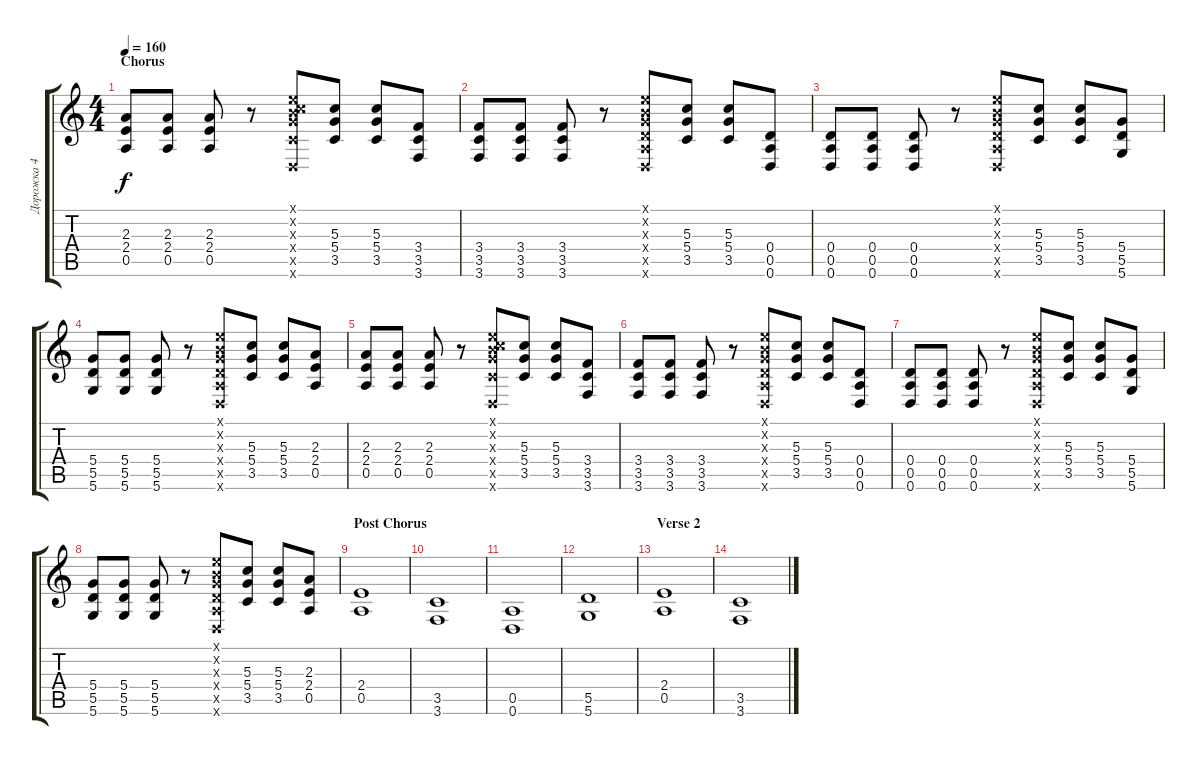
\track ("Дорожка 4" "Дорожка 4") {instrument overdrivenguitar}
\staff {score tabs}
\tuning (E4 B3 G3 D3 A2 D2) {hide}
\ts (4 4)
\section ("" "Chorus")
\tempo 160
\clef g2
\ks c
(2.3 2.4 0.5).8{dy f} (2.3 2.4 0.5).8 (2.3 2.4 0.5).8 r.8 (0.1{x} 0.2{x} 5.3{x} 5.4{x} 3.5{x} 0.6{x}).8 (5.3 5.4 3.5).8 (5.3 5.4 3.5).8 (3.4 3.5 3.6).8 |
(3.4 3.5 3.6).8 (3.4 3.5 3.6).8 (3.4 3.5 3.6).8 r.8 (0.1{x} 0.2{x} 0.3{x} 0.4{x} 0.5{x} 0.6{x}).8 (5.3 5.4 3.5).8 (5.3 5.4 3.5).8 (0.4 0.5 0.6).8 |
(0.4 0.5 0.6).8 (0.4 0.5 0.6).8 (0.4 0.5 0.6).8 r.8 (0.1{x} 0.2{x} 0.3{x} 0.4{x} 0.5{x} 0.6{x}).8 (5.3 5.4 3.5).8 (5.3 5.4 3.5).8 (5.4 5.5 5.6).8 |
(5.4 5.5 5.6).8 (5.4 5.5 5.6).8 (5.4 5.5 5.6).8 r.8 (0.1{x} 0.2{x} 0.3{x} 0.4{x} 0.5{x} 0.6{x}).8 (5.3 5.4 3.5).8 (5.3 5.4 3.5).8 (2.3 2.4 0.5).8 |
(2.3 2.4 0.5).8 (2.3 2.4 0.5).8 (2.3 2.4 0.5).8 r.8 (0.1{x} 0.2{x} 5.3{x} 5.4{x} 3.5{x} 0.6{x}).8 (5.3 5.4 3.5).8 (5.3 5.4 3.5).8 (3.4 3.5 3.6).8 |
(3.4 3.5 3.6).8 (3.4 3.5 3.6).8 (3.4 3.5 3.6).8 r.8 (0.1{x} 0.2{x} 0.3{x} 0.4{x} 0.5{x} 0.6{x}).8 (5.3 5.4 3.5).8 (5.3 5.4 3.5).8 (0.4 0.5 0.6).8 |
(0.4 0.5 0.6).8 (0.4 0.5 0.6).8 (0.4 0.5 0.6).8 r.8 (0.1{x} 0.2{x} 0.3{x} 0.4{x} 0.5{x} 0.6{x}).8 (5.3 5.4 3.5).8 (5.3 5.4 3.5).8 (5.4 5.5 5.6).8 |
(5.4 5.5 5.6).8 (5.4 5.5 5.6).8 (5.4 5.5 5.6).8 r.8 (0.1{x} 0.2{x} 0.3{x} 0.4{x} 0.5{x} 0.6{x}).8 (5.3 5.4 3.5).8 (5.3 5.4 3.5).8 (2.3 2.4 0.5).8 |
\section ("" "Post Chorus")
(2.4 0.5).1 |
(3.5 3.6).1 |
(0.5 0.6).1 |
(5.5 5.6).1 |
\section ("" "Verse 2")
(2.4 0.5).1 |
(3.5 3.6).1
